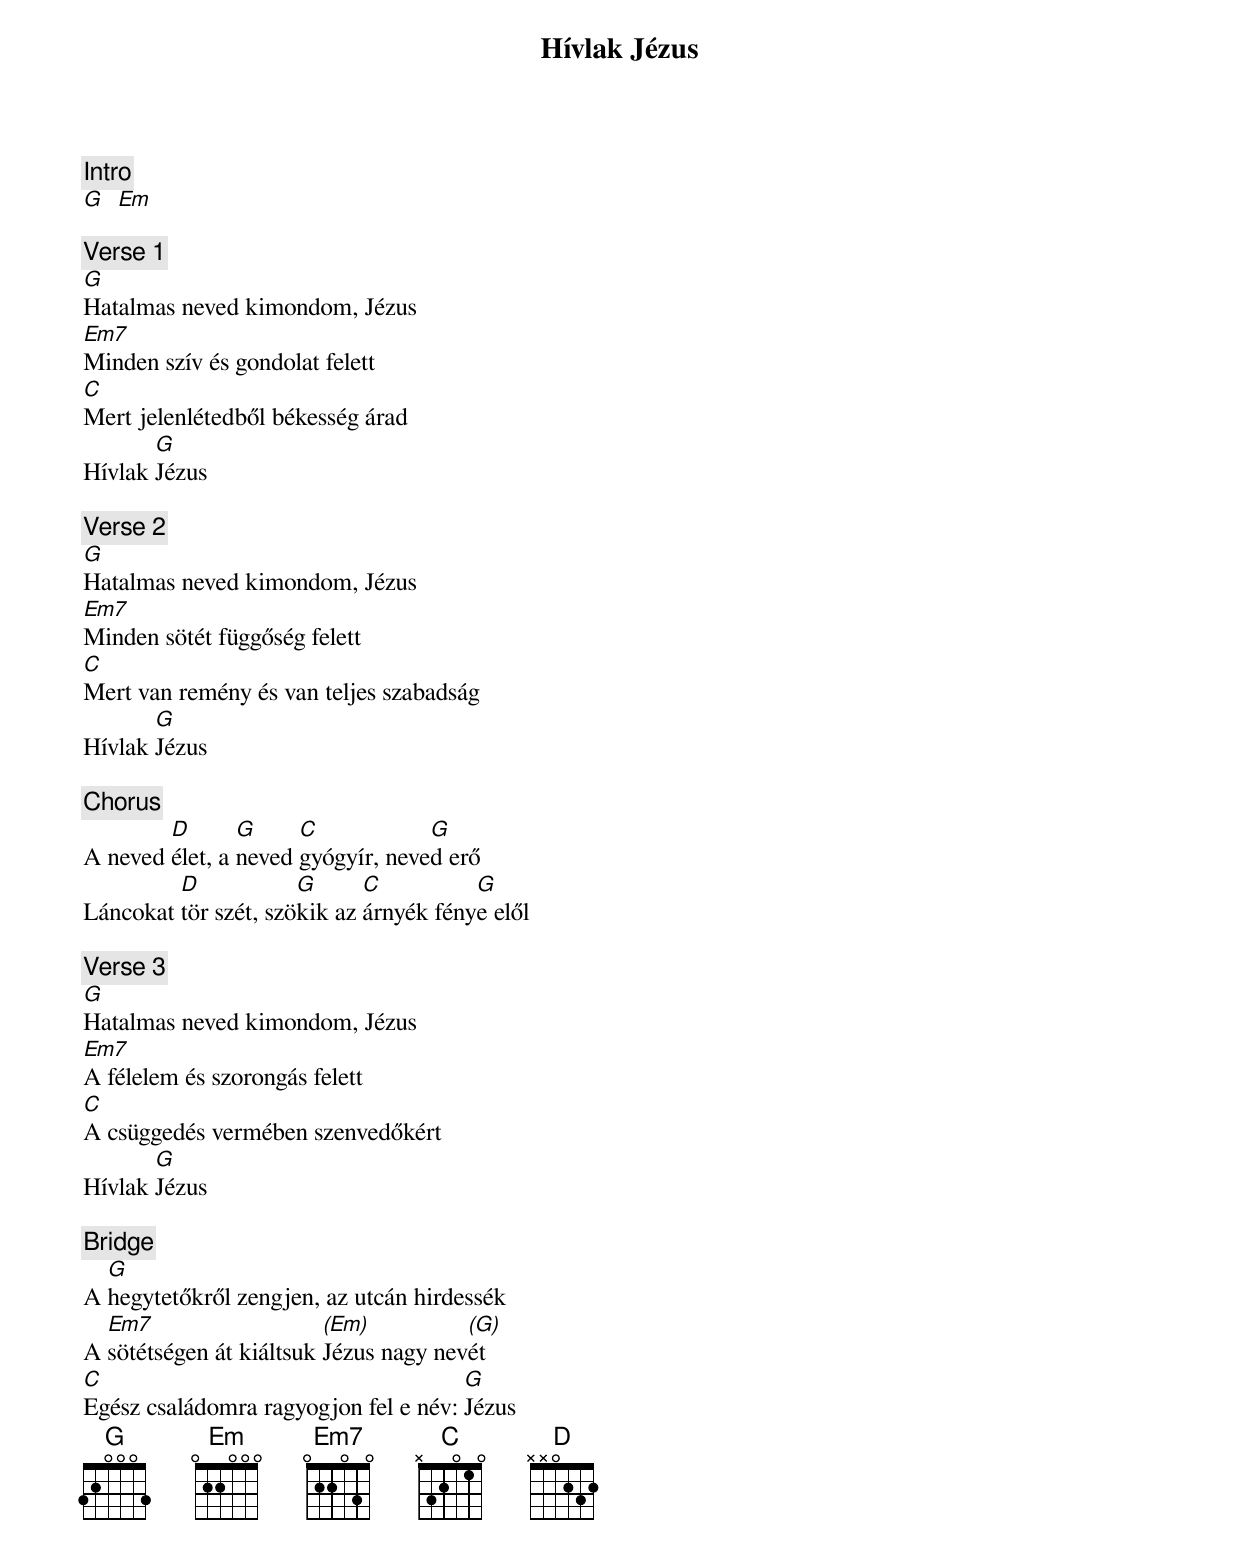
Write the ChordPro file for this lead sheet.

{title: Hívlak Jézus}
{subtitle: }

{c: Intro}
[G]  [Em]

{c: Verse 1}
[G]Hatalmas neved kimondom, Jézus
[Em7]Minden szív és gondolat felett
[C]Mert jelenlétedből békesség árad
Hívlak [G]Jézus

{c: Verse 2}
[G]Hatalmas neved kimondom, Jézus
[Em7]Minden sötét függőség felett
[C]Mert van remény és van teljes szabadság
Hívlak [G]Jézus

{c: Chorus}
A neved [D]élet, a [G]neved [C]gyógyír, neve[G]d erő
Láncokat [D]tör szét, szö[G]kik az [C]árnyék fény[G]e elől

{c: Verse 3}
[G]Hatalmas neved kimondom, Jézus
[Em7]A félelem és szorongás felett
[C]A csüggedés vermében szenvedőkért
Hívlak [G]Jézus

{c: Bridge}
A [G]hegytetőkről zengjen, az utcán hirdessék
A [Em7]sötétségen át kiáltsuk [(Em)]Jézus nagy nev[(G)]ét
[C]Egész családomra ragyogjon fel e név: [G]Jézus
